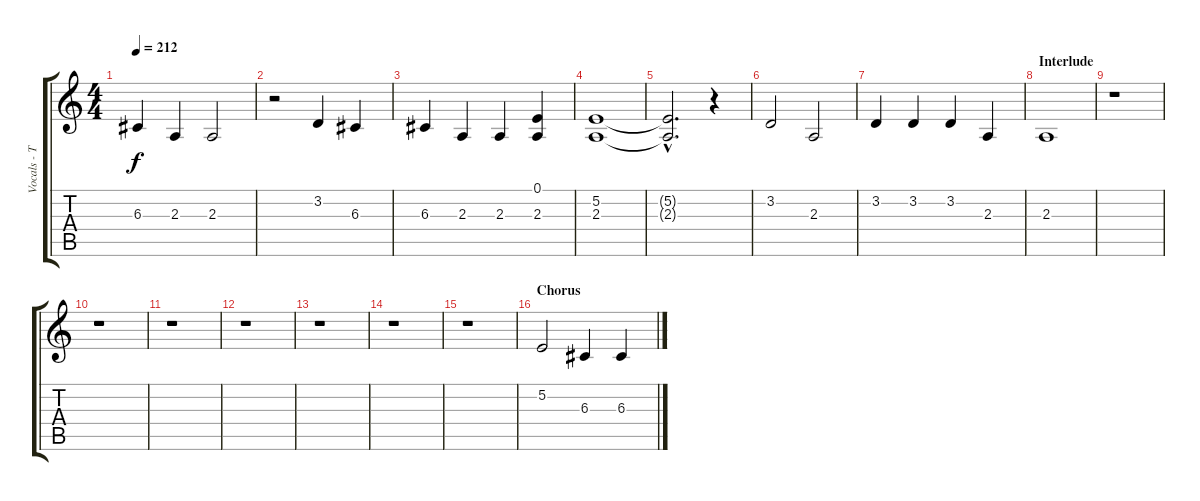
\track ("Vocals - Tom" "Vocals - T") {instrument tenorsax}
\staff {score tabs}
\tuning (E4 B3 G3 D3 A2 E2) {hide}
\ts (4 4)
\tempo 212
\clef g2
\ks c
6.3.4{dy f} 2.3.4 2.3.2 |
r.2 3.2.4 6.3.4 |
6.3.4 2.3.4 2.3.4 (0.1 2.3).4 |
(5.2 2.3).1 |
(5.2{hac t} 2.3{hac t}).2{d} r.4 |
3.2.2 2.3.2 |
3.2.4 3.2.4 3.2.4 2.3.4 |
\section ("" "Interlude")
2.3.1 |
r.1 |
r.1 |
r.1 |
r.1 |
r.1 |
r.1 |
r.1 |
\section ("" "Chorus")
5.2.2 6.3.4 6.3.4
